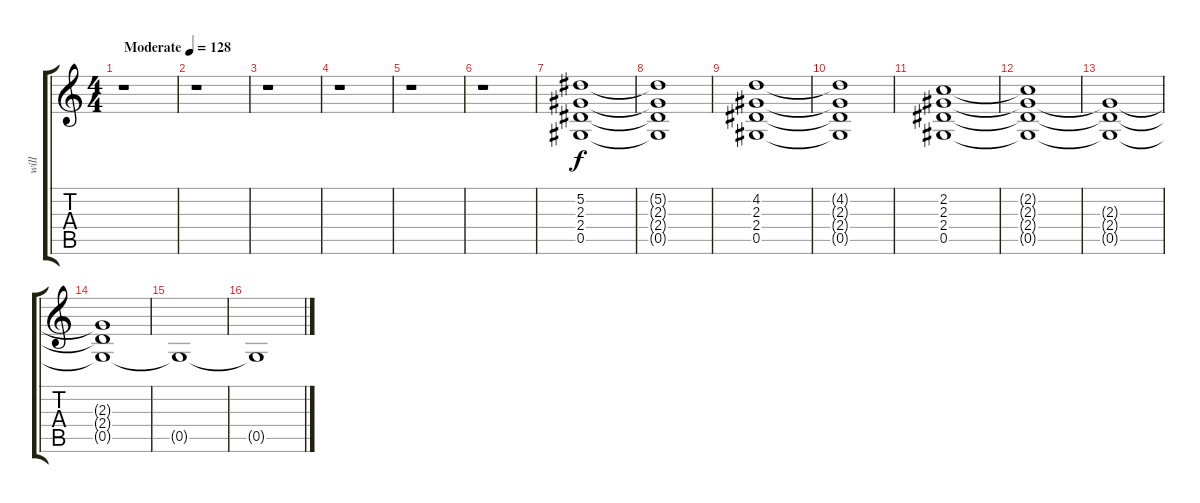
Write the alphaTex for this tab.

\track ("will" "will") {instrument overdrivenguitar}
\staff {score tabs}
\tuning (Eb4 Bb3 Gb3 Db3 Ab2 Eb2) {hide}
\ts (4 4)
\tempo (128 "Moderate")
\clef g2
\ks c
r.1{dy f instrument overdrivenguitar} |
r.1 |
r.1 |
r.1 |
r.1 |
r.1 |
(5.2 2.3 2.4 0.5).1 |
(5.2{t} 2.3{t} 2.4{t} 0.5{t}).1 |
(4.2 2.3 2.4 0.5).1 |
(4.2{t} 2.3{t} 2.4{t} 0.5{t}).1 |
(2.2 2.3 2.4 0.5).1 |
(2.2{t} 2.3{t} 2.4{t} 0.5{t}).1 |
(2.3{t} 2.4{t} 0.5{t}).1 |
(2.3{t} 2.4{t} 0.5{t}).1 |
0.5{t}.1 |
0.5{t}.1
